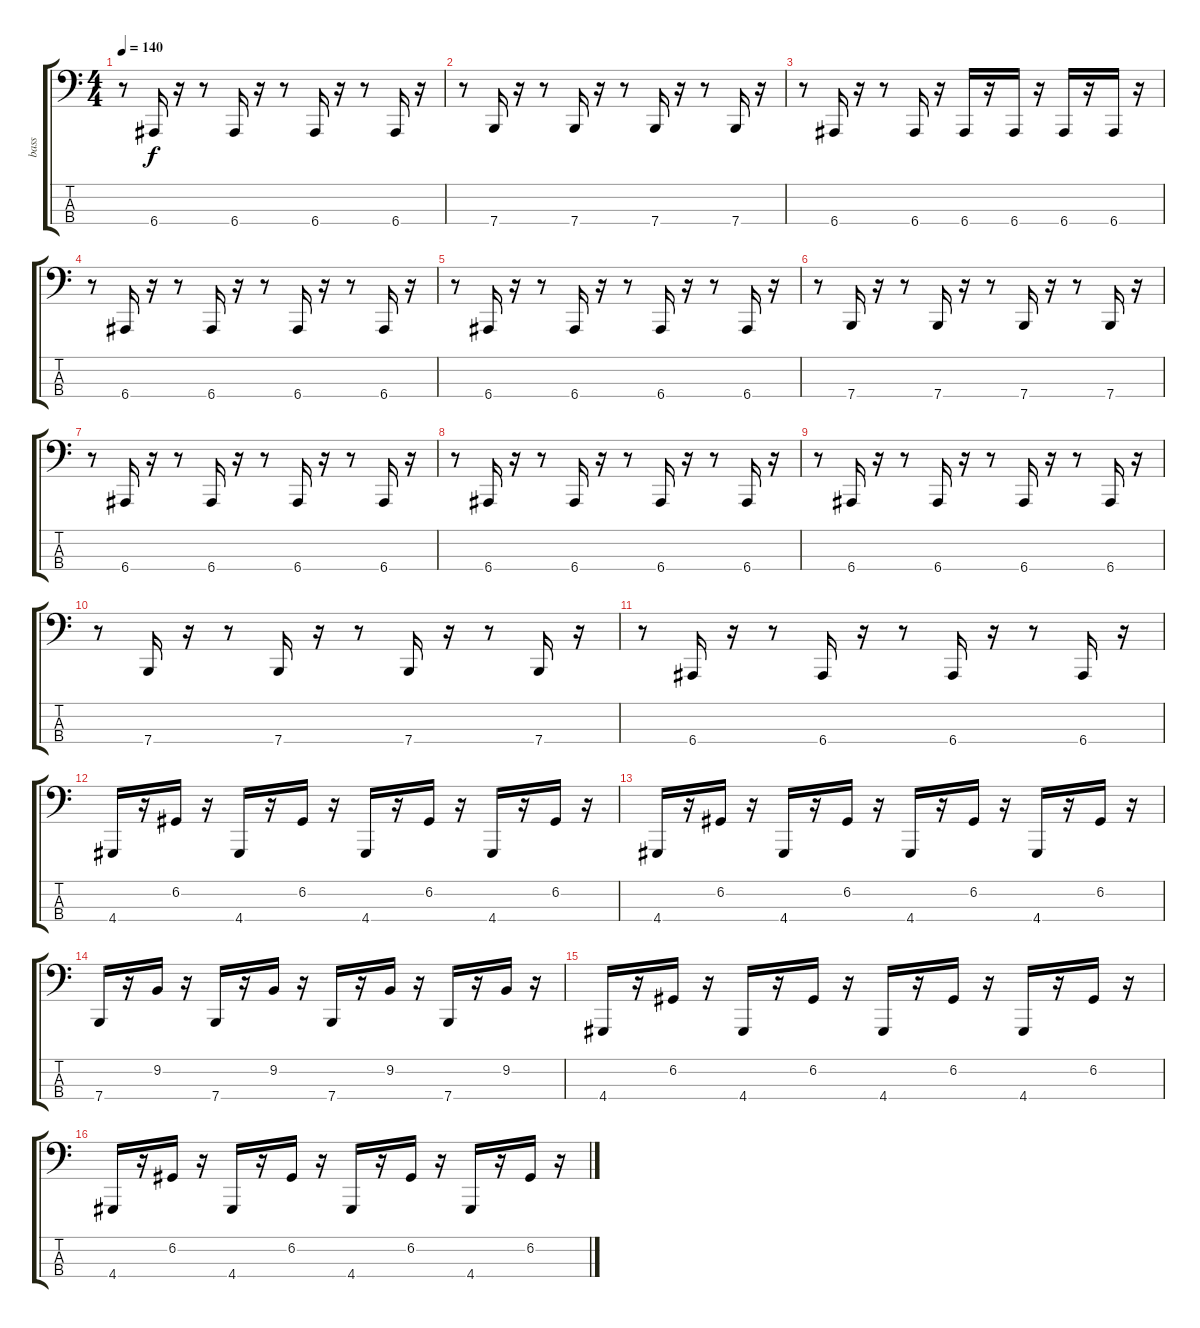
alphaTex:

\track ("bass" "bass") {instrument lead2sawtooth}
\staff {score tabs}
\tuning (G2 D2 A1 E1) {hide}
\ts (4 4)
\tempo 140
\clef f4
\ks c
r.8{dy f} 6.4.16 r.16 r.8 6.4.16 r.16 r.8 6.4.16 r.16 r.8 6.4.16 r.16 |
r.8 7.4.16 r.16 r.8 7.4.16 r.16 r.8 7.4.16 r.16 r.8 7.4.16 r.16 |
r.8 6.4.16 r.16 r.8 6.4.16 r.16 6.4.16 r.16 6.4.16 r.16 6.4.16 r.16 6.4.16 r.16 |
r.8 6.4.16 r.16 r.8 6.4.16 r.16 r.8 6.4.16 r.16 r.8 6.4.16 r.16 |
r.8 6.4.16 r.16 r.8 6.4.16 r.16 r.8 6.4.16 r.16 r.8 6.4.16 r.16 |
r.8 7.4.16 r.16 r.8 7.4.16 r.16 r.8 7.4.16 r.16 r.8 7.4.16 r.16 |
r.8 6.4.16 r.16 r.8 6.4.16 r.16 r.8 6.4.16 r.16 r.8 6.4.16 r.16 |
r.8 6.4.16 r.16 r.8 6.4.16 r.16 r.8 6.4.16 r.16 r.8 6.4.16 r.16 |
r.8 6.4.16 r.16 r.8 6.4.16 r.16 r.8 6.4.16 r.16 r.8 6.4.16 r.16 |
r.8 7.4.16 r.16 r.8 7.4.16 r.16 r.8 7.4.16 r.16 r.8 7.4.16 r.16 |
r.8 6.4.16 r.16 r.8 6.4.16 r.16 r.8 6.4.16 r.16 r.8 6.4.16 r.16 |
4.4.16 r.16 6.2.16 r.16 4.4.16 r.16 6.2.16 r.16 4.4.16 r.16 6.2.16 r.16 4.4.16 r.16 6.2.16 r.16 |
4.4.16 r.16 6.2.16 r.16 4.4.16 r.16 6.2.16 r.16 4.4.16 r.16 6.2.16 r.16 4.4.16 r.16 6.2.16 r.16 |
7.4.16 r.16 9.2.16 r.16 7.4.16 r.16 9.2.16 r.16 7.4.16 r.16 9.2.16 r.16 7.4.16 r.16 9.2.16 r.16 |
4.4.16 r.16 6.2.16 r.16 4.4.16 r.16 6.2.16 r.16 4.4.16 r.16 6.2.16 r.16 4.4.16 r.16 6.2.16 r.16 |
4.4.16 r.16 6.2.16 r.16 4.4.16 r.16 6.2.16 r.16 4.4.16 r.16 6.2.16 r.16 4.4.16 r.16 6.2.16 r.16
